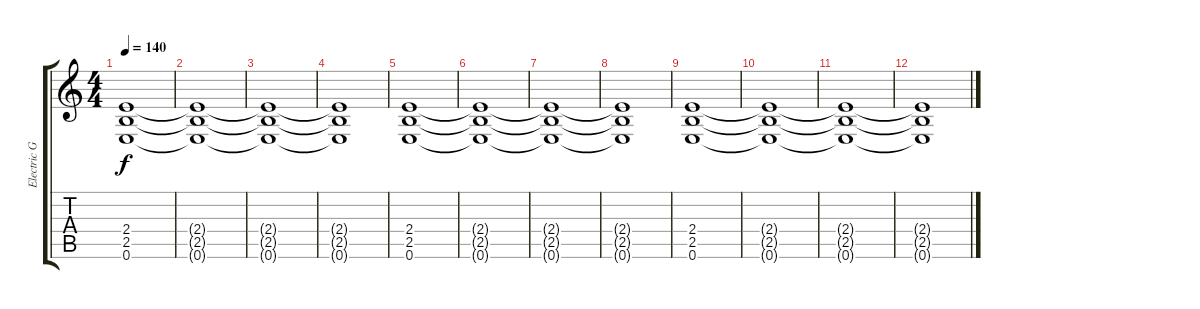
\track ("Electric Guitar 1" "Electric G") {instrument overdrivenguitar}
\staff {score tabs}
\tuning (E4 B3 G3 D3 A2 E2) {hide}
\ts (4 4)
\tempo 140
\clef g2
\ks c
(2.4 2.5 0.6).1{dy f} |
(2.4{t} 2.5{t} 0.6{t}).1 |
(2.4{t} 2.5{t} 0.6{t}).1 |
(2.4{t} 2.5{t} 0.6{t}).1 |
(2.4 2.5 0.6).1 |
(2.4{t} 2.5{t} 0.6{t}).1 |
(2.4{t} 2.5{t} 0.6{t}).1 |
(2.4{t} 2.5{t} 0.6{t}).1 |
(2.4 2.5 0.6).1 |
(2.4{t} 2.5{t} 0.6{t}).1 |
(2.4{t} 2.5{t} 0.6{t}).1 |
(2.4{t} 2.5{t} 0.6{t}).1
